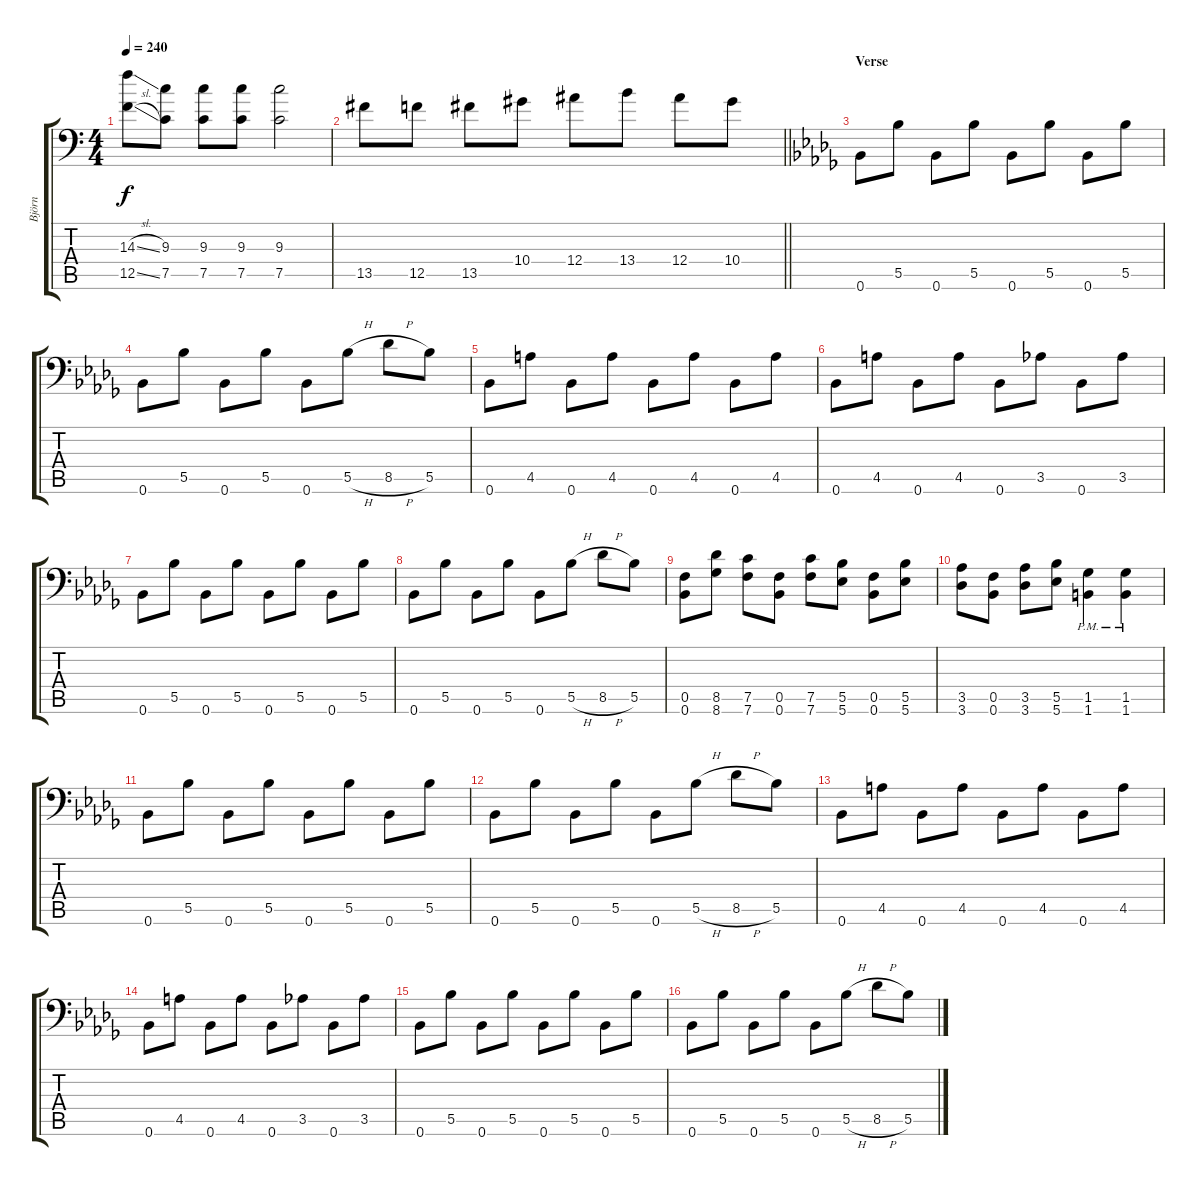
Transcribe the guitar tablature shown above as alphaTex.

\track ("Björn" "Björn") {instrument distortionguitar}
\staff {score tabs}
\tuning (C4 G3 Eb3 Bb2 F2 Bb1) {hide}
\ts (4 4)
\tempo 240
\clef f4
\ks c
(14.3{sl} 12.5{sl}).8{dy f} (9.3 7.5).8 (9.3 7.5).8 (9.3 7.5).8 (9.3 7.5).2 |
\barLineRight lightlight
13.5.8 12.5.8 13.5.8 10.4.8 12.4.8 13.4.8 12.4.8 10.4.8 |
\section ("" "Verse")
\ks bbminor
0.6.8 5.5.8 0.6.8 5.5.8 0.6.8 5.5.8 0.6.8 5.5.8 |
0.6.8 5.5.8 0.6.8 5.5.8 0.6.8 5.5{h}.8 8.5{h}.8 5.5.8 |
0.6.8 4.5.8 0.6.8 4.5.8 0.6.8 4.5.8 0.6.8 4.5.8 |
0.6.8 4.5.8 0.6.8 4.5.8 0.6.8 3.5.8 0.6.8 3.5.8 |
0.6.8 5.5.8 0.6.8 5.5.8 0.6.8 5.5.8 0.6.8 5.5.8 |
0.6.8 5.5.8 0.6.8 5.5.8 0.6.8 5.5{h}.8 8.5{h}.8 5.5.8 |
(0.5 0.6).8 (8.5 8.6).8 (7.5 7.6).8 (0.5 0.6).8 (7.5 7.6).8 (5.5 5.6).8 (0.5 0.6).8 (5.5 5.6).8 |
(3.5 3.6).8 (0.5 0.6).8 (3.5 3.6).8 (5.5 5.6).8 (1.5{pm} 1.6{pm}).4 (1.5{pm} 1.6{pm}).4 |
0.6.8 5.5.8 0.6.8 5.5.8 0.6.8 5.5.8 0.6.8 5.5.8 |
0.6.8 5.5.8 0.6.8 5.5.8 0.6.8 5.5{h}.8 8.5{h}.8 5.5.8 |
0.6.8 4.5.8 0.6.8 4.5.8 0.6.8 4.5.8 0.6.8 4.5.8 |
0.6.8 4.5.8 0.6.8 4.5.8 0.6.8 3.5.8 0.6.8 3.5.8 |
0.6.8 5.5.8 0.6.8 5.5.8 0.6.8 5.5.8 0.6.8 5.5.8 |
0.6.8 5.5.8 0.6.8 5.5.8 0.6.8 5.5{h}.8 8.5{h}.8 5.5.8
